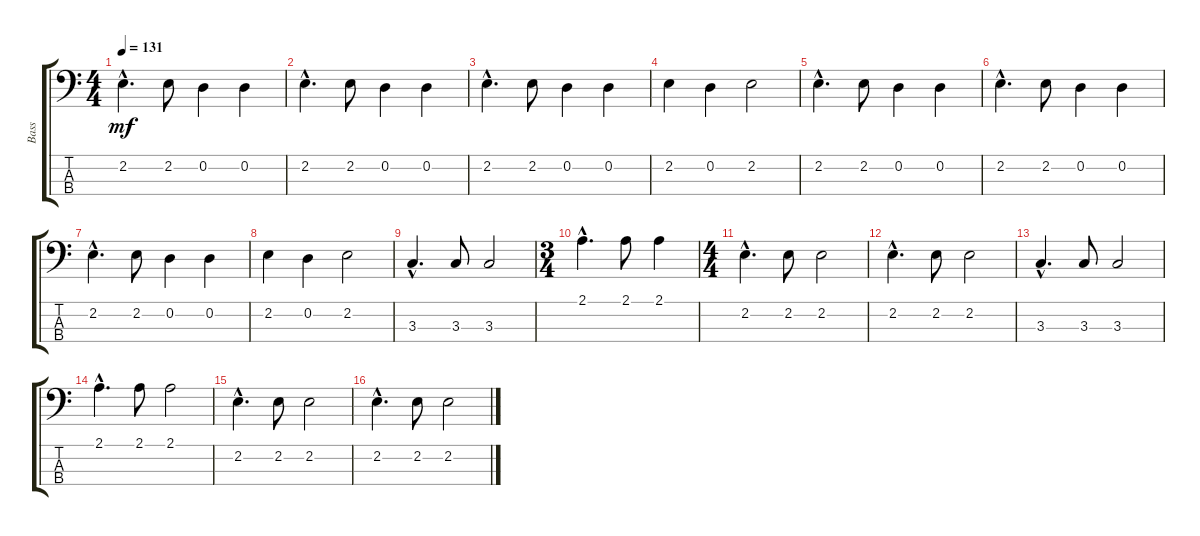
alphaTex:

\track ("Bass" "Bass") {instrument electricbassfinger}
\staff {score tabs}
\tuning (G2 D2 A1 E1) {hide}
\ts (4 4)
\tempo 131
\clef f4
\ks c
2.2{hac}.4{d dy mf instrument electricbassfinger} 2.2.8 0.2.4 0.2.4 |
2.2{hac}.4{d} 2.2.8 0.2.4 0.2.4 |
2.2{hac}.4{d} 2.2.8 0.2.4 0.2.4 |
2.2.4 0.2.4 2.2.2 |
2.2{hac}.4{d} 2.2.8 0.2.4 0.2.4 |
2.2{hac}.4{d} 2.2.8 0.2.4 0.2.4 |
2.2{hac}.4{d} 2.2.8 0.2.4 0.2.4 |
2.2.4 0.2.4 2.2.2 |
3.3{hac}.4{d} 3.3.8 3.3.2 |
\ts (3 4)
2.1{hac}.4{d} 2.1.8 2.1.4 |
\ts (4 4)
2.2{hac}.4{d} 2.2.8 2.2.2 |
2.2{hac}.4{d} 2.2.8 2.2.2 |
3.3{hac}.4{d} 3.3.8 3.3.2 |
2.1{hac}.4{d} 2.1.8 2.1.2 |
2.2{hac}.4{d} 2.2.8 2.2.2 |
2.2{hac}.4{d} 2.2.8 2.2.2
